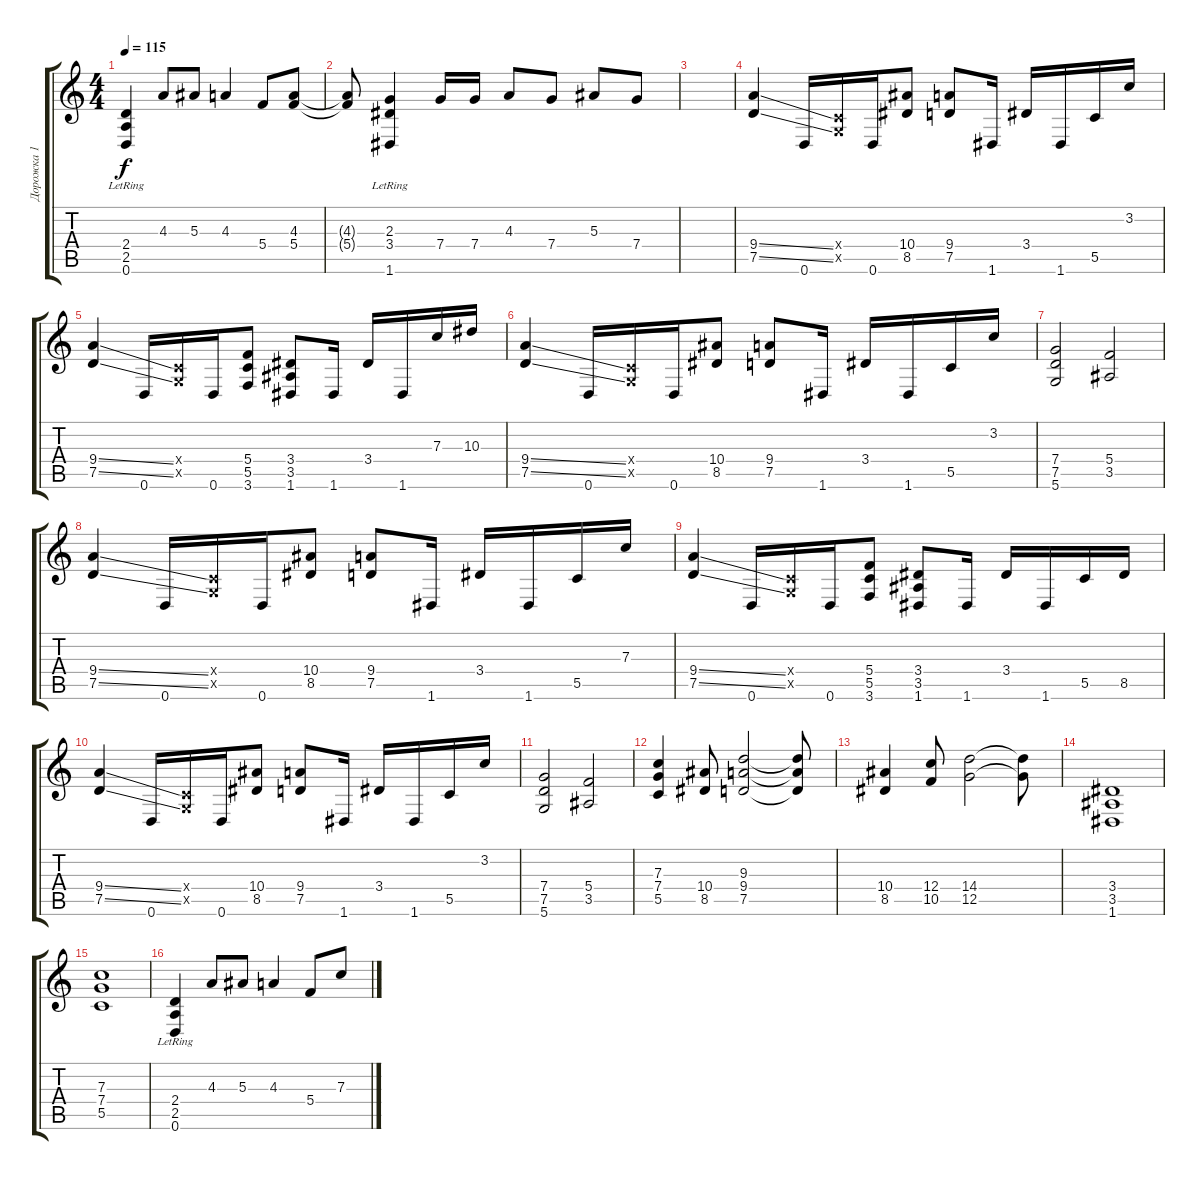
\track ("Дорожка 1" "Дорожка 1") {instrument acousticguitarnylon}
\staff {score tabs}
\tuning (D4 A3 F3 C3 G2 D2) {hide}
\ts (4 4)
\tempo 115
\clef g2
\ks c
(2.4{lr} 2.5{lr} 0.6{lr}).4{dy f} 4.3.8 5.3.8 4.3.4 5.4.8 (4.3 5.4).8 |
(4.3{t} 5.4{t}).8 (2.3 3.4 1.6{lr}).4 7.4.16 7.4.16 4.3.8 7.4.8 5.3.8 7.4.8 |
|
(9.4{ss} 7.5{ss}).4{instrument distortionguitar} 0.6.16 (0.4{x} 0.5{x}).16 0.6.16 (10.4 8.5).8 (9.4 7.5).8 1.6.16 3.4.16 1.6.16 5.5.16 3.2.16 |
(9.4{ss} 7.5{ss}).4 0.6.16 (0.4{x} 0.5{x}).16 0.6.16 (5.4 5.5 3.6).8 (3.4 3.5 1.6).8 1.6.16 3.4.16 1.6.16 7.3.16 10.3.16 |
(9.4{ss} 7.5{ss}).4 0.6.16 (0.4{x} 0.5{x}).16 0.6.16 (10.4 8.5).8 (9.4 7.5).8 1.6.16 3.4.16 1.6.16 5.5.16 3.2.16 |
(7.4 7.5 5.6).2 (5.4 3.5).2 |
(9.4{ss} 7.5{ss}).4{instrument distortionguitar} 0.6.16 (0.4{x} 0.5{x}).16 0.6.16 (10.4 8.5).8 (9.4 7.5).8 1.6.16 3.4.16 1.6.16 5.5.16 7.3.16 |
(9.4{ss} 7.5{ss}).4 0.6.16 (0.4{x} 0.5{x}).16 0.6.16 (5.4 5.5 3.6).8 (3.4 3.5 1.6).8 1.6.16 3.4.16 1.6.16 5.5.16 8.5.16 |
(9.4{ss} 7.5{ss}).4 0.6.16 (0.4{x} 0.5{x}).16 0.6.16 (10.4 8.5).8 (9.4 7.5).8 1.6.16 3.4.16 1.6.16 5.5.16 3.2.16 |
(7.4 7.5 5.6).2 (5.4 3.5).2 |
(7.3 7.4 5.5).4 (10.4 8.5).8 (9.3 9.4 7.5).2 (9.3{t} 9.4{t} 7.5{t}).8 |
(10.4 8.5).4 (12.4 10.5).8 (14.4 12.5).2 (14.4{t} 12.5{t}).8 |
(3.4 3.5 1.6).1 |
(7.3 7.4 5.5).1 |
(2.4{lr} 2.5{lr} 0.6{lr}).4 4.3.8 5.3.8 4.3.4 5.4.8 7.3.8
